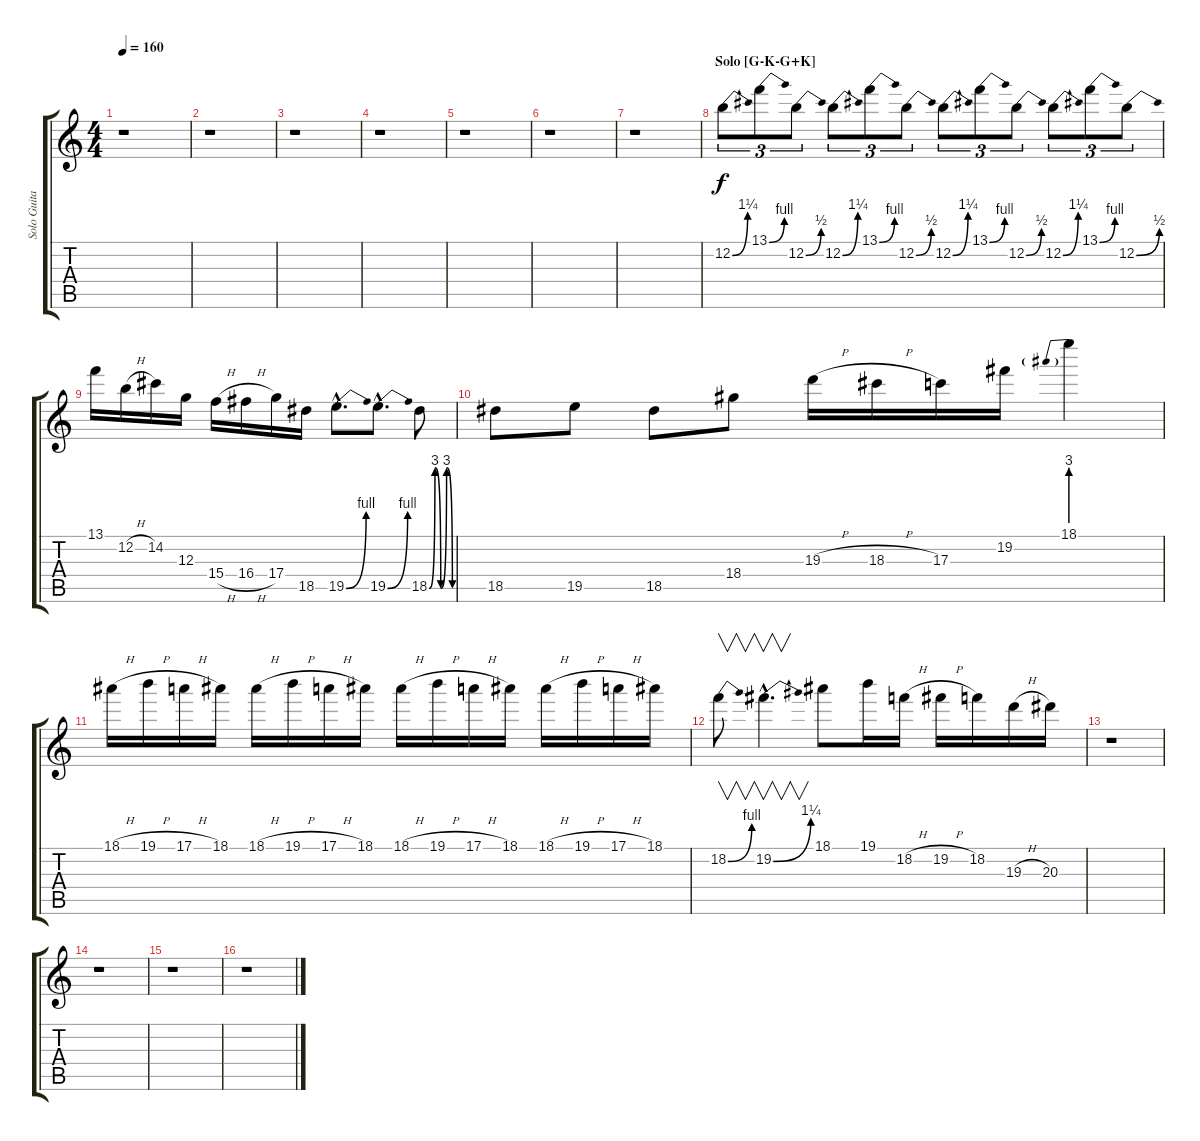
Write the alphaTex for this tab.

\track ("Solo Guitar " "Solo Guita") {instrument distortionguitar}
\staff {score tabs}
\tuning (E4 B3 G3 D3 A2 E2) {hide}
\ts (4 4)
\tempo 160
\clef g2
\ks c
r.1{dy f} |
r.1 |
r.1 |
r.1 |
r.1 |
r.1 |
r.1 |
\section ("" "Solo [G-K-G+K]")
12.2{be (bend 0 0 60 5)}.8{tu (3 2)} 13.1{be (bend 0 0 60 4)}.8{tu (3 2)} 12.2{be (bend 0 0 60 2)}.8{tu (3 2)} 12.2{be (bend 0 0 60 5)}.8{tu (3 2)} 13.1{be (bend 0 0 60 4)}.8{tu (3 2)} 12.2{be (bend 0 0 60 2)}.8{tu (3 2)} 12.2{be (bend 0 0 60 5)}.8{tu (3 2)} 13.1{be (bend 0 0 60 4)}.8{tu (3 2)} 12.2{be (bend 0 0 60 2)}.8{tu (3 2)} 12.2{be (bend 0 0 60 5)}.8{tu (3 2)} 13.1{be (bend 0 0 60 4)}.8{tu (3 2)} 12.2{be (bend 0 0 60 2)}.8{tu (3 2)} |
13.1.16 12.2{h}.16 14.2.16 12.3.16 15.4{h}.16 16.4{h}.16 17.4.16 18.5.16 19.5{be (bend 0 0 60 4) hac}.8{d} 19.5{be (bend 0 0 60 4) hac}.8{d} 18.5{be (custom 0 0 15 12 30 0 45 12 60 0)}.8 |
18.5.8 19.5.8 18.5.8 18.4.8 19.3{h}.16 18.3{h}.16 17.3.16 19.2.16 18.1{be (prebend 0 12 60 12)}.4 |
18.1{h}.16 19.1{h}.16 17.1{h}.16 18.1.16 18.1{h}.16 19.1{h}.16 17.1{h}.16 18.1.16 18.1{h}.16 19.1{h}.16 17.1{h}.16 18.1.16 18.1{h}.16 19.1{h}.16 17.1{h}.16 18.1.16 |
18.2{be (bend 0 0 60 4)}.8{v} 19.2{be (bend 0 0 60 5) hac}.4{v d} 18.1.8 19.1.16 18.2{h}.16 19.2{h}.16 18.2.16 19.3{h}.16 20.3.16 |
r.1 |
r.1 |
r.1 |
r.1
